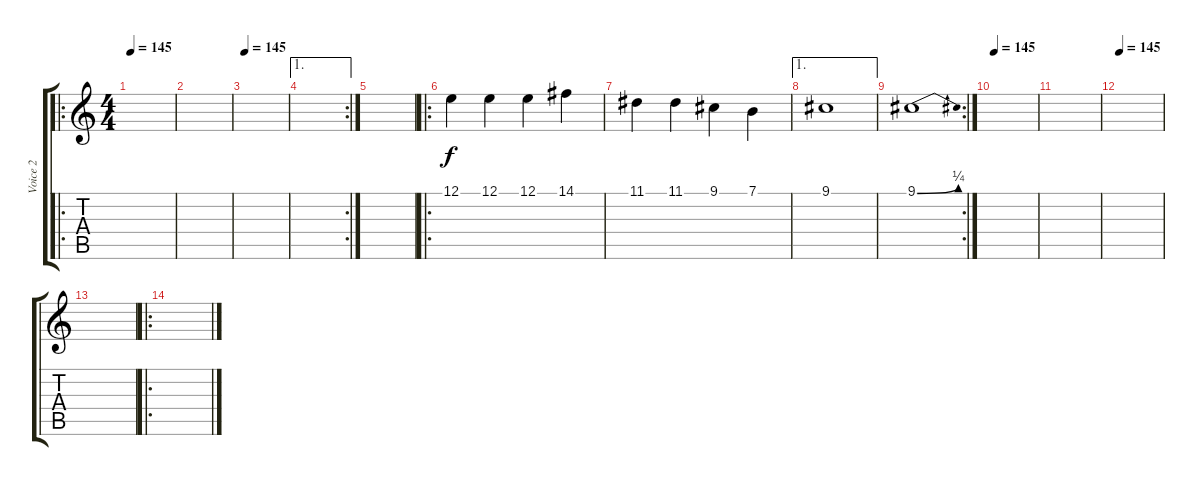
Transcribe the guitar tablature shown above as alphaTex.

\track ("Voice 2" "Voice 2") {instrument choiraahs}
\staff {score tabs}
\tuning (E4 B3 G3 D3 A2 E2) {hide}
\ro
\ts (4 4)
\tempo 145
\clef g2
\ks c
|
|
\tempo 145
|
\ae 1
\rc 2
|
|
\ro
12.1.4 12.1.4 12.1.4 14.1.4 |
11.1.4 11.1.4 9.1.4 7.1.4 |
\ae 1
9.1.1 |
\rc 2
9.1{be (bend 0 0 60 1)}.1 |
\tempo 145
|
|
\tempo 145
|
|
\ro
